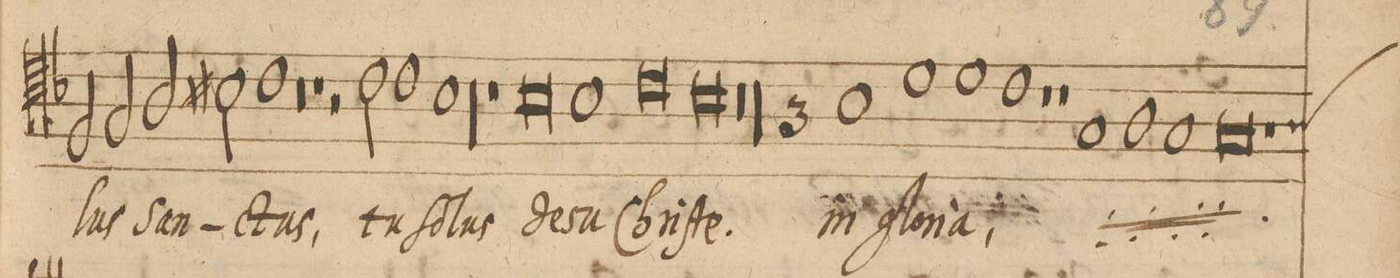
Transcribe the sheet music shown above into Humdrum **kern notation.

**kern	**text
*I"TENOR	*
*clefC4	*
*k[b-]	*
*met(C|)	*
*M2/1	*
2F/	-lus
2G/	san-
=93-	=93-
2A/	.
2Bn\	.
1c	-ctus,
=94-	=94-
0r	.
=95-	=95-
1r	.
2r	.
2c\	tu
=96-	=96-
1c	so-
1B-y	-lus
=97-	=97-
00r	.
=98-	=98-
=99-	=99-
1r	.
0B-	Je-
=100-	=100-
1B-	-su
=101-	=101-
0c	Chri-
=102-	=102-
0B-	-ſte.
=103-	=103-
0r	.
=104-	=104-
00r	.
=105-	=105-
=106-	=106-
*M3/1	*
*met(3)	*
1B-	in
1d	glo-
1d	-ri-
=107-	=107-
1c	-a,
1r	.
1r	.
=108-	=108-
*	*ij
1G	in
1A	glo-
1G	-ri-
=109-	=109-
0.G	-a,
*	*Xij
*custos:A	*
=110-	=110-
*-	*-
